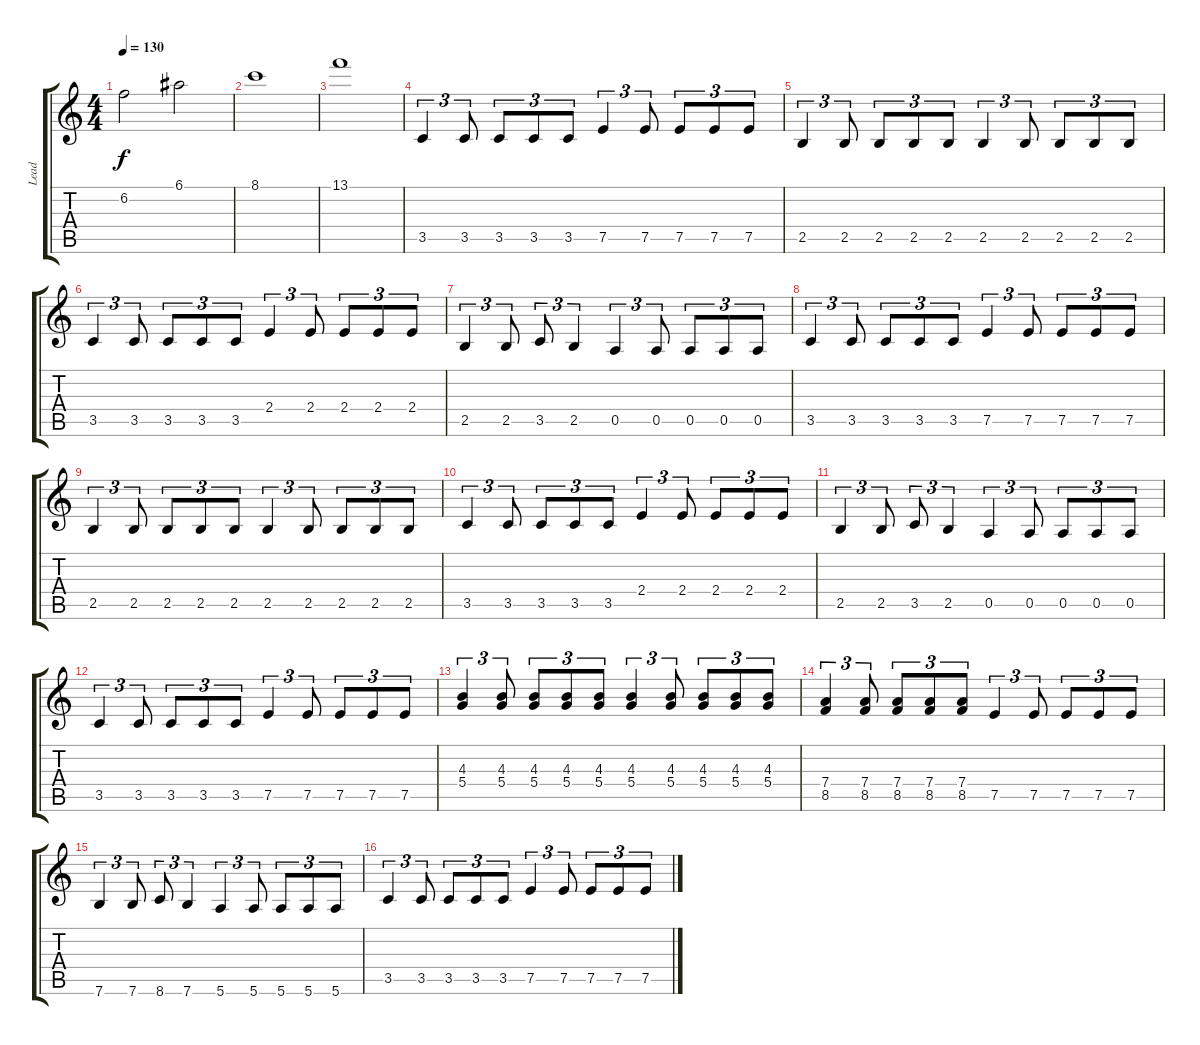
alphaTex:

\track ("Lead" "Lead") {instrument electricguitarclean}
\staff {score tabs}
\tuning (E4 B3 G3 D3 A2 E2) {hide}
\ts (4 4)
\tempo 130
\clef g2
\ks c
6.2.2{dy f} 6.1.2 |
8.1.1 |
13.1.1 |
3.5.4{tu (3 2)} 3.5.8{tu (3 2)} 3.5.8{tu (3 2)} 3.5.8{tu (3 2)} 3.5.8{tu (3 2)} 7.5.4{tu (3 2)} 7.5.8{tu (3 2)} 7.5.8{tu (3 2)} 7.5.8{tu (3 2)} 7.5.8{tu (3 2)} |
2.5.4{tu (3 2)} 2.5.8{tu (3 2)} 2.5.8{tu (3 2)} 2.5.8{tu (3 2)} 2.5.8{tu (3 2)} 2.5.4{tu (3 2)} 2.5.8{tu (3 2)} 2.5.8{tu (3 2)} 2.5.8{tu (3 2)} 2.5.8{tu (3 2)} |
3.5.4{tu (3 2)} 3.5.8{tu (3 2)} 3.5.8{tu (3 2)} 3.5.8{tu (3 2)} 3.5.8{tu (3 2)} 2.4.4{tu (3 2)} 2.4.8{tu (3 2)} 2.4.8{tu (3 2)} 2.4.8{tu (3 2)} 2.4.8{tu (3 2)} |
2.5.4{tu (3 2)} 2.5.8{tu (3 2)} 3.5.8{tu (3 2)} 2.5.4{tu (3 2)} 0.5.4{tu (3 2)} 0.5.8{tu (3 2)} 0.5.8{tu (3 2)} 0.5.8{tu (3 2)} 0.5.8{tu (3 2)} |
3.5.4{tu (3 2)} 3.5.8{tu (3 2)} 3.5.8{tu (3 2)} 3.5.8{tu (3 2)} 3.5.8{tu (3 2)} 7.5.4{tu (3 2)} 7.5.8{tu (3 2)} 7.5.8{tu (3 2)} 7.5.8{tu (3 2)} 7.5.8{tu (3 2)} |
2.5.4{tu (3 2)} 2.5.8{tu (3 2)} 2.5.8{tu (3 2)} 2.5.8{tu (3 2)} 2.5.8{tu (3 2)} 2.5.4{tu (3 2)} 2.5.8{tu (3 2)} 2.5.8{tu (3 2)} 2.5.8{tu (3 2)} 2.5.8{tu (3 2)} |
3.5.4{tu (3 2)} 3.5.8{tu (3 2)} 3.5.8{tu (3 2)} 3.5.8{tu (3 2)} 3.5.8{tu (3 2)} 2.4.4{tu (3 2)} 2.4.8{tu (3 2)} 2.4.8{tu (3 2)} 2.4.8{tu (3 2)} 2.4.8{tu (3 2)} |
2.5.4{tu (3 2)} 2.5.8{tu (3 2)} 3.5.8{tu (3 2)} 2.5.4{tu (3 2)} 0.5.4{tu (3 2)} 0.5.8{tu (3 2)} 0.5.8{tu (3 2)} 0.5.8{tu (3 2)} 0.5.8{tu (3 2)} |
3.5.4{tu (3 2)} 3.5.8{tu (3 2)} 3.5.8{tu (3 2)} 3.5.8{tu (3 2)} 3.5.8{tu (3 2)} 7.5.4{tu (3 2)} 7.5.8{tu (3 2)} 7.5.8{tu (3 2)} 7.5.8{tu (3 2)} 7.5.8{tu (3 2)} |
(4.3 5.4).4{tu (3 2)} (4.3 5.4).8{tu (3 2)} (4.3 5.4).8{tu (3 2)} (4.3 5.4).8{tu (3 2)} (4.3 5.4).8{tu (3 2)} (4.3 5.4).4{tu (3 2)} (4.3 5.4).8{tu (3 2)} (4.3 5.4).8{tu (3 2)} (4.3 5.4).8{tu (3 2)} (4.3 5.4).8{tu (3 2)} |
(7.4 8.5).4{tu (3 2)} (7.4 8.5).8{tu (3 2)} (7.4 8.5).8{tu (3 2)} (7.4 8.5).8{tu (3 2)} (7.4 8.5).8{tu (3 2)} 7.5.4{tu (3 2)} 7.5.8{tu (3 2)} 7.5.8{tu (3 2)} 7.5.8{tu (3 2)} 7.5.8{tu (3 2)} |
7.6.4{tu (3 2)} 7.6.8{tu (3 2)} 8.6.8{tu (3 2)} 7.6.4{tu (3 2)} 5.6.4{tu (3 2)} 5.6.8{tu (3 2)} 5.6.8{tu (3 2)} 5.6.8{tu (3 2)} 5.6.8{tu (3 2)} |
3.5.4{tu (3 2)} 3.5.8{tu (3 2)} 3.5.8{tu (3 2)} 3.5.8{tu (3 2)} 3.5.8{tu (3 2)} 7.5.4{tu (3 2)} 7.5.8{tu (3 2)} 7.5.8{tu (3 2)} 7.5.8{tu (3 2)} 7.5.8{tu (3 2)}
